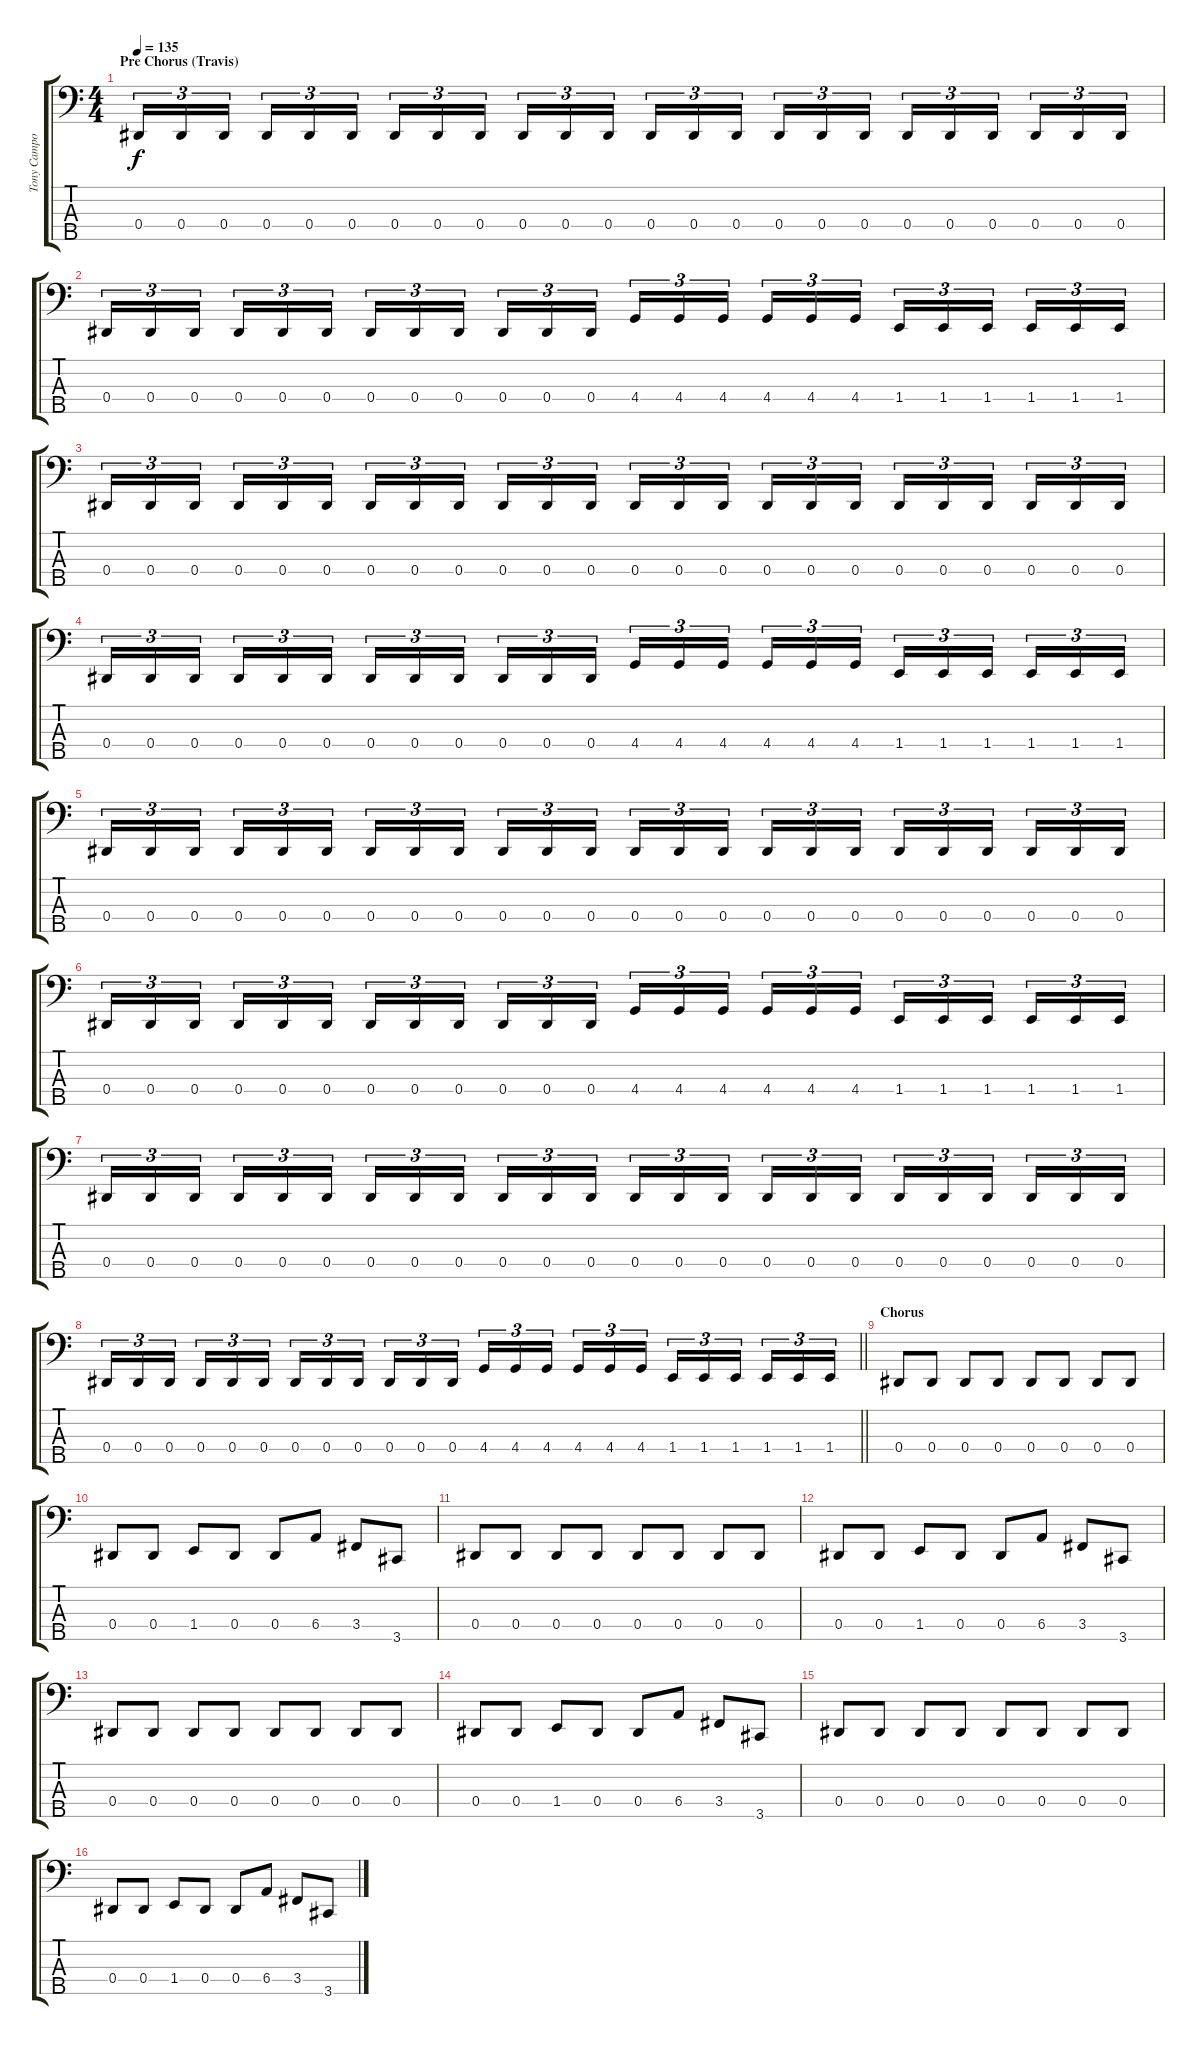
\track ("Tony Campos" "Tony Campo") {instrument electricbasspick}
\staff {score tabs}
\tuning (Gb2 Db2 Ab1 Eb1 Bb0) {hide}
\ts (4 4)
\section ("" "Pre Chorus (Travis)")
\tempo 135
\clef f4
\ks c
0.4.16{tu (3 2) dy f} 0.4.16{tu (3 2)} 0.4.16{tu (3 2) beam splitsecondary} 0.4.16{tu (3 2)} 0.4.16{tu (3 2)} 0.4.16{tu (3 2)} 0.4.16{tu (3 2)} 0.4.16{tu (3 2)} 0.4.16{tu (3 2) beam splitsecondary} 0.4.16{tu (3 2)} 0.4.16{tu (3 2)} 0.4.16{tu (3 2)} 0.4.16{tu (3 2)} 0.4.16{tu (3 2)} 0.4.16{tu (3 2) beam splitsecondary} 0.4.16{tu (3 2)} 0.4.16{tu (3 2)} 0.4.16{tu (3 2)} 0.4.16{tu (3 2)} 0.4.16{tu (3 2)} 0.4.16{tu (3 2) beam splitsecondary} 0.4.16{tu (3 2)} 0.4.16{tu (3 2)} 0.4.16{tu (3 2)} |
0.4.16{tu (3 2)} 0.4.16{tu (3 2)} 0.4.16{tu (3 2) beam splitsecondary} 0.4.16{tu (3 2)} 0.4.16{tu (3 2)} 0.4.16{tu (3 2)} 0.4.16{tu (3 2)} 0.4.16{tu (3 2)} 0.4.16{tu (3 2) beam splitsecondary} 0.4.16{tu (3 2)} 0.4.16{tu (3 2)} 0.4.16{tu (3 2)} 4.4.16{tu (3 2)} 4.4.16{tu (3 2)} 4.4.16{tu (3 2) beam splitsecondary} 4.4.16{tu (3 2)} 4.4.16{tu (3 2)} 4.4.16{tu (3 2)} 1.4.16{tu (3 2)} 1.4.16{tu (3 2)} 1.4.16{tu (3 2) beam splitsecondary} 1.4.16{tu (3 2)} 1.4.16{tu (3 2)} 1.4.16{tu (3 2)} |
0.4.16{tu (3 2)} 0.4.16{tu (3 2)} 0.4.16{tu (3 2) beam splitsecondary} 0.4.16{tu (3 2)} 0.4.16{tu (3 2)} 0.4.16{tu (3 2)} 0.4.16{tu (3 2)} 0.4.16{tu (3 2)} 0.4.16{tu (3 2) beam splitsecondary} 0.4.16{tu (3 2)} 0.4.16{tu (3 2)} 0.4.16{tu (3 2)} 0.4.16{tu (3 2)} 0.4.16{tu (3 2)} 0.4.16{tu (3 2) beam splitsecondary} 0.4.16{tu (3 2)} 0.4.16{tu (3 2)} 0.4.16{tu (3 2)} 0.4.16{tu (3 2)} 0.4.16{tu (3 2)} 0.4.16{tu (3 2) beam splitsecondary} 0.4.16{tu (3 2)} 0.4.16{tu (3 2)} 0.4.16{tu (3 2)} |
0.4.16{tu (3 2)} 0.4.16{tu (3 2)} 0.4.16{tu (3 2) beam splitsecondary} 0.4.16{tu (3 2)} 0.4.16{tu (3 2)} 0.4.16{tu (3 2)} 0.4.16{tu (3 2)} 0.4.16{tu (3 2)} 0.4.16{tu (3 2) beam splitsecondary} 0.4.16{tu (3 2)} 0.4.16{tu (3 2)} 0.4.16{tu (3 2)} 4.4.16{tu (3 2)} 4.4.16{tu (3 2)} 4.4.16{tu (3 2) beam splitsecondary} 4.4.16{tu (3 2)} 4.4.16{tu (3 2)} 4.4.16{tu (3 2)} 1.4.16{tu (3 2)} 1.4.16{tu (3 2)} 1.4.16{tu (3 2) beam splitsecondary} 1.4.16{tu (3 2)} 1.4.16{tu (3 2)} 1.4.16{tu (3 2)} |
0.4.16{tu (3 2)} 0.4.16{tu (3 2)} 0.4.16{tu (3 2) beam splitsecondary} 0.4.16{tu (3 2)} 0.4.16{tu (3 2)} 0.4.16{tu (3 2)} 0.4.16{tu (3 2)} 0.4.16{tu (3 2)} 0.4.16{tu (3 2) beam splitsecondary} 0.4.16{tu (3 2)} 0.4.16{tu (3 2)} 0.4.16{tu (3 2)} 0.4.16{tu (3 2)} 0.4.16{tu (3 2)} 0.4.16{tu (3 2) beam splitsecondary} 0.4.16{tu (3 2)} 0.4.16{tu (3 2)} 0.4.16{tu (3 2)} 0.4.16{tu (3 2)} 0.4.16{tu (3 2)} 0.4.16{tu (3 2) beam splitsecondary} 0.4.16{tu (3 2)} 0.4.16{tu (3 2)} 0.4.16{tu (3 2)} |
0.4.16{tu (3 2)} 0.4.16{tu (3 2)} 0.4.16{tu (3 2) beam splitsecondary} 0.4.16{tu (3 2)} 0.4.16{tu (3 2)} 0.4.16{tu (3 2)} 0.4.16{tu (3 2)} 0.4.16{tu (3 2)} 0.4.16{tu (3 2) beam splitsecondary} 0.4.16{tu (3 2)} 0.4.16{tu (3 2)} 0.4.16{tu (3 2)} 4.4.16{tu (3 2)} 4.4.16{tu (3 2)} 4.4.16{tu (3 2) beam splitsecondary} 4.4.16{tu (3 2)} 4.4.16{tu (3 2)} 4.4.16{tu (3 2)} 1.4.16{tu (3 2)} 1.4.16{tu (3 2)} 1.4.16{tu (3 2) beam splitsecondary} 1.4.16{tu (3 2)} 1.4.16{tu (3 2)} 1.4.16{tu (3 2)} |
0.4.16{tu (3 2)} 0.4.16{tu (3 2)} 0.4.16{tu (3 2) beam splitsecondary} 0.4.16{tu (3 2)} 0.4.16{tu (3 2)} 0.4.16{tu (3 2)} 0.4.16{tu (3 2)} 0.4.16{tu (3 2)} 0.4.16{tu (3 2) beam splitsecondary} 0.4.16{tu (3 2)} 0.4.16{tu (3 2)} 0.4.16{tu (3 2)} 0.4.16{tu (3 2)} 0.4.16{tu (3 2)} 0.4.16{tu (3 2) beam splitsecondary} 0.4.16{tu (3 2)} 0.4.16{tu (3 2)} 0.4.16{tu (3 2)} 0.4.16{tu (3 2)} 0.4.16{tu (3 2)} 0.4.16{tu (3 2) beam splitsecondary} 0.4.16{tu (3 2)} 0.4.16{tu (3 2)} 0.4.16{tu (3 2)} |
\barLineRight lightlight
0.4.16{tu (3 2)} 0.4.16{tu (3 2)} 0.4.16{tu (3 2) beam splitsecondary} 0.4.16{tu (3 2)} 0.4.16{tu (3 2)} 0.4.16{tu (3 2)} 0.4.16{tu (3 2)} 0.4.16{tu (3 2)} 0.4.16{tu (3 2) beam splitsecondary} 0.4.16{tu (3 2)} 0.4.16{tu (3 2)} 0.4.16{tu (3 2)} 4.4.16{tu (3 2)} 4.4.16{tu (3 2)} 4.4.16{tu (3 2) beam splitsecondary} 4.4.16{tu (3 2)} 4.4.16{tu (3 2)} 4.4.16{tu (3 2)} 1.4.16{tu (3 2)} 1.4.16{tu (3 2)} 1.4.16{tu (3 2) beam splitsecondary} 1.4.16{tu (3 2)} 1.4.16{tu (3 2)} 1.4.16{tu (3 2)} |
\section ("" "Chorus")
0.4.8 0.4.8 0.4.8 0.4.8 0.4.8 0.4.8 0.4.8 0.4.8 |
0.4.8 0.4.8 1.4.8 0.4.8 0.4.8 6.4.8 3.4.8 3.5.8 |
0.4.8 0.4.8 0.4.8 0.4.8 0.4.8 0.4.8 0.4.8 0.4.8 |
0.4.8 0.4.8 1.4.8 0.4.8 0.4.8 6.4.8 3.4.8 3.5.8 |
0.4.8 0.4.8 0.4.8 0.4.8 0.4.8 0.4.8 0.4.8 0.4.8 |
0.4.8 0.4.8 1.4.8 0.4.8 0.4.8 6.4.8 3.4.8 3.5.8 |
0.4.8 0.4.8 0.4.8 0.4.8 0.4.8 0.4.8 0.4.8 0.4.8 |
0.4.8 0.4.8 1.4.8 0.4.8 0.4.8 6.4.8 3.4.8 3.5.8
